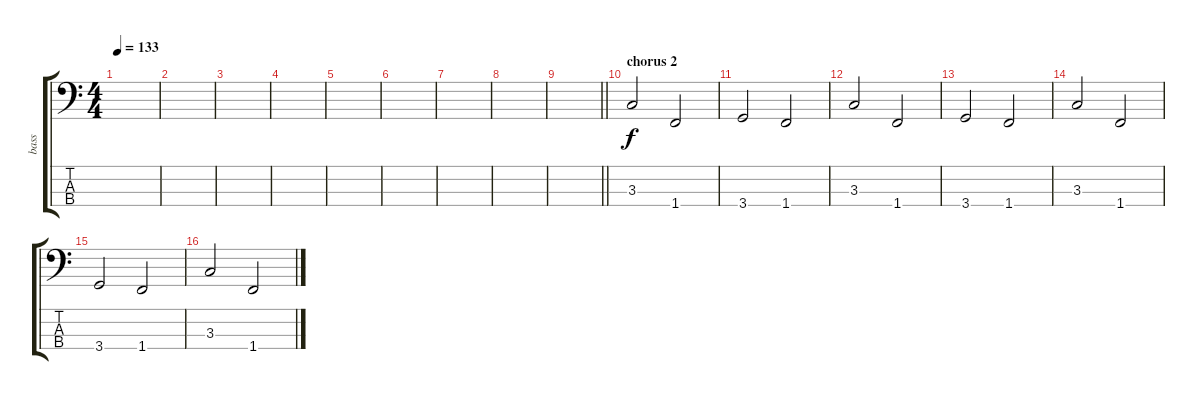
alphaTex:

\track ("bass" "bass") {instrument acousticbass}
\staff {score tabs}
\tuning (G2 D2 A1 E1) {hide}
\ts (4 4)
\tempo 133
\clef f4
\ks c
|
|
|
|
|
|
|
|
\barLineRight lightlight
|
\section ("" "chorus 2")
3.3.2 1.4.2 |
3.4.2 1.4.2 |
3.3.2 1.4.2 |
3.4.2 1.4.2 |
3.3.2 1.4.2 |
3.4.2 1.4.2 |
3.3.2 1.4.2
